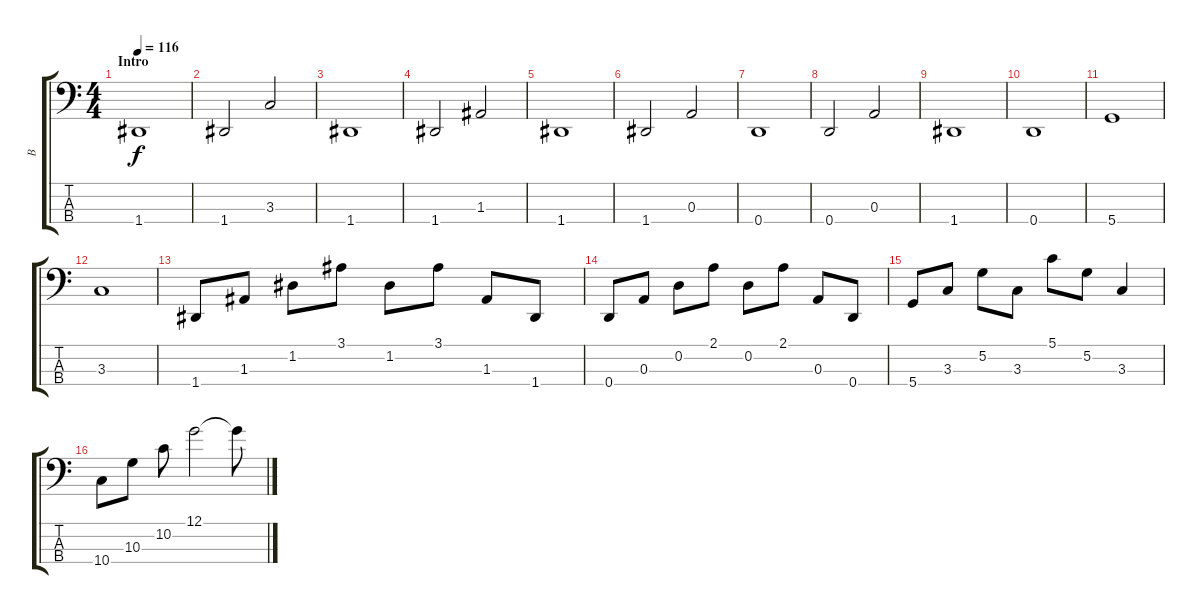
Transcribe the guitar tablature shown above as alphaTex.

\track ("B" "B") {instrument electricbassfinger}
\staff {score tabs}
\tuning (G2 D2 A1 D1) {hide}
\ts (4 4)
\section ("" "Intro")
\tempo 116
\clef f4
\ks c
1.4.1{dy f instrument electricbassfinger} |
1.4.2 3.3.2 |
1.4.1 |
1.4.2 1.3.2 |
1.4.1 |
1.4.2 0.3.2 |
0.4.1 |
0.4.2 0.3.2 |
1.4.1 |
0.4.1 |
5.4.1 |
3.3.1 |
1.4.8 1.3.8 1.2.8 3.1.8 1.2.8 3.1.8 1.3.8 1.4.8 |
0.4.8 0.3.8 0.2.8 2.1.8 0.2.8 2.1.8 0.3.8 0.4.8 |
5.4.8 3.3.8 5.2.8 3.3.8 5.1.8 5.2.8 3.3.4 |
10.4.8 10.3.8 10.2.8 12.1.2 12.1{t}.8
